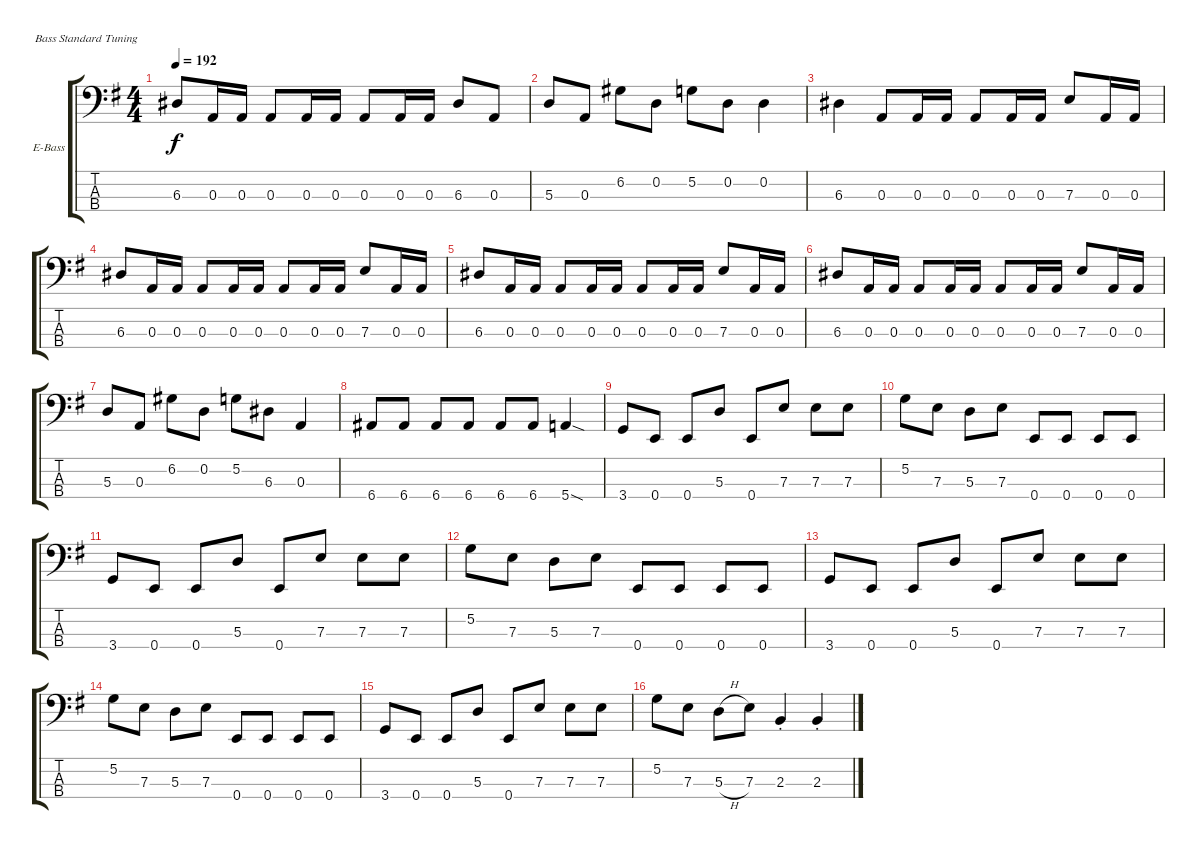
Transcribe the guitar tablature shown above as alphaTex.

\bracketExtendMode groupsimilarinstruments
\firstSystemTrackNameOrientation horizontal
\otherSystemsTrackNameOrientation horizontal
\track ("Bass" "E-Bass") {instrument electricbasspick}
\staff {score tabs}
\tuning (G2 D2 A1 E1)
\ts (4 4)
\tempo 192
\clef f4
\scale
1.05549
\ks g
6.3.8{dy f} 0.3.16 0.3.16 0.3.8 0.3.16 0.3.16 0.3.8 0.3.16 0.3.16 6.3.8 0.3.8 |
\scale
0.944515 5.3.8 0.3.8 6.2.8 0.2.8 5.2.8 0.2.8 0.2.4 |
\scale
1.05549 6.3.4 0.3.8 0.3.16 0.3.16 0.3.8 0.3.16 0.3.16 7.3.8 0.3.16 0.3.16 |
\scale
0.944515 6.3.8 0.3.16 0.3.16 0.3.8 0.3.16 0.3.16 0.3.8 0.3.16 0.3.16 7.3.8 0.3.16 0.3.16 |
\scale
1.05549 6.3.8 0.3.16 0.3.16 0.3.8 0.3.16 0.3.16 0.3.8 0.3.16 0.3.16 7.3.8 0.3.16 0.3.16 |
\scale
0.944515 6.3.8 0.3.16 0.3.16 0.3.8 0.3.16 0.3.16 0.3.8 0.3.16 0.3.16 7.3.8 0.3.16 0.3.16 |
\scale
1.05549 5.3.8 0.3.8 6.2.8 0.2.8 5.2.8 6.3.8 0.3.4 |
\scale
0.944515 6.4.8 6.4.8 6.4.8 6.4.8 6.4.8 6.4.8 5.4{sod}.4 |
\scale
1.05549 3.4.8 0.4.8 0.4.8 5.3.8 0.4.8 7.3.8 7.3.8 7.3.8 |
\scale
0.944515 5.2.8 7.3.8 5.3.8 7.3.8 0.4.8 0.4.8 0.4.8 0.4.8 |
\scale
1.05549 3.4.8 0.4.8 0.4.8 5.3.8 0.4.8 7.3.8 7.3.8 7.3.8 |
\scale
0.944515 5.2.8 7.3.8 5.3.8 7.3.8 0.4.8 0.4.8 0.4.8 0.4.8 |
\scale
1.05549 3.4.8 0.4.8 0.4.8 5.3.8 0.4.8 7.3.8 7.3.8 7.3.8 |
\scale
0.944515 5.2.8 7.3.8 5.3.8 7.3.8 0.4.8 0.4.8 0.4.8 0.4.8 |
\scale
1.05549 3.4.8 0.4.8 0.4.8 5.3.8 0.4.8 7.3.8 7.3.8 7.3.8 |
\scale
0.944515 5.2.8 7.3.8 5.3{h}.8 7.3.8 2.3{st}.4 2.3{st}.4
